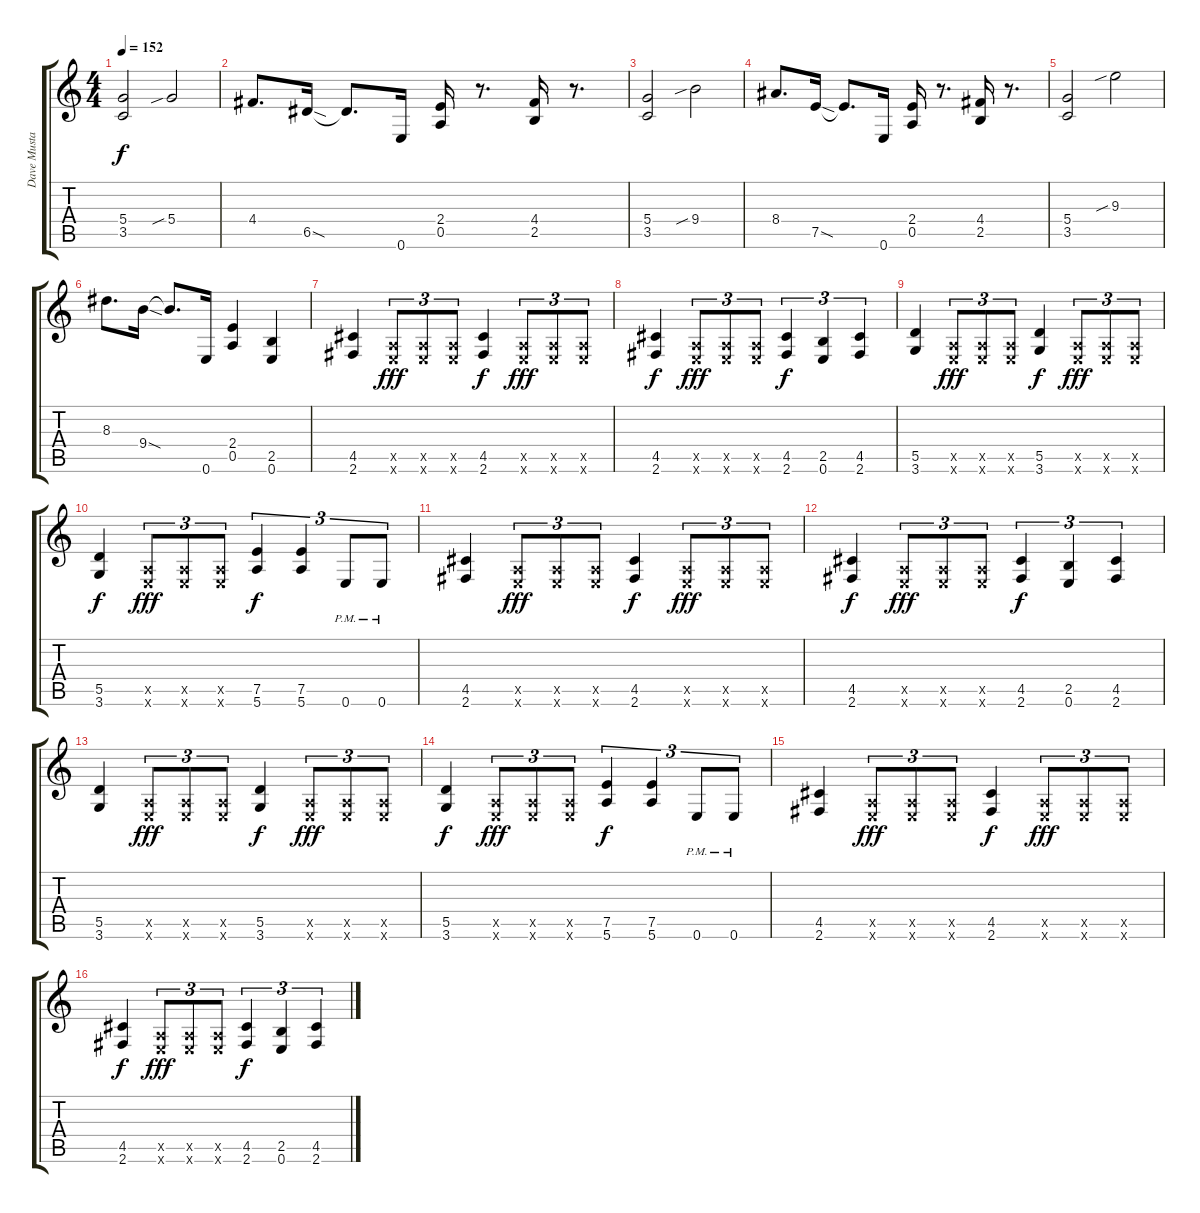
\track ("Dave Mustaine" "Dave Musta") {instrument distortionguitar}
\staff {score tabs}
\tuning (E4 B3 G3 D3 A2 E2) {hide}
\ts (4 4)
\tempo 152
\clef g2
\ks c
(5.4 3.5).2{dy f} 5.4{sib}.2 |
4.4.8{d} 6.5{sod}.16 6.5{t}.8{d} 0.6.16 (2.4 0.5).16 r.8{d} (4.4 2.5).16 r.8{d} |
(5.4 3.5).2 9.4{sib}.2 |
8.4.8{d} 7.5{sod}.16 7.5{t}.8{d} 0.6.16 (2.4 0.5).16 r.8{d} (4.4 2.5).16 r.8{d} |
(5.4 3.5).2 9.3{sib}.2 |
8.3.8{d} 9.4{sod}.16 9.4{t}.8{d} 0.6.16 (2.4 0.5).4 (2.5 0.6).4 |
(4.5 2.6).4 (0.5{x} 0.6{x}).8{tu (3 2) dy fff} (0.5{x} 0.6{x}).8{tu (3 2)} (0.5{x} 0.6{x}).8{tu (3 2)} (4.5 2.6).4{dy f} (0.5{x} 0.6{x}).8{tu (3 2) dy fff} (0.5{x} 0.6{x}).8{tu (3 2)} (0.5{x} 0.6{x}).8{tu (3 2)} |
(4.5 2.6).4{dy f} (0.5{x} 0.6{x}).8{tu (3 2) dy fff} (0.5{x} 0.6{x}).8{tu (3 2)} (0.5{x} 0.6{x}).8{tu (3 2)} (4.5 2.6).4{tu (3 2) dy f} (2.5 0.6).4{tu (3 2)} (4.5 2.6).4{tu (3 2)} |
(5.5 3.6).4 (0.5{x} 0.6{x}).8{tu (3 2) dy fff} (0.5{x} 0.6{x}).8{tu (3 2)} (0.5{x} 0.6{x}).8{tu (3 2)} (5.5 3.6).4{dy f} (0.5{x} 0.6{x}).8{tu (3 2) dy fff} (0.5{x} 0.6{x}).8{tu (3 2)} (0.5{x} 0.6{x}).8{tu (3 2)} |
(5.5 3.6).4{dy f} (0.5{x} 0.6{x}).8{tu (3 2) dy fff} (0.5{x} 0.6{x}).8{tu (3 2)} (0.5{x} 0.6{x}).8{tu (3 2)} (7.5 5.6).4{tu (3 2) dy f} (7.5 5.6).4{tu (3 2)} 0.6{pm}.8{tu (3 2)} 0.6{pm}.8{tu (3 2)} |
(4.5 2.6).4 (0.5{x} 0.6{x}).8{tu (3 2) dy fff} (0.5{x} 0.6{x}).8{tu (3 2)} (0.5{x} 0.6{x}).8{tu (3 2)} (4.5 2.6).4{dy f} (0.5{x} 0.6{x}).8{tu (3 2) dy fff} (0.5{x} 0.6{x}).8{tu (3 2)} (0.5{x} 0.6{x}).8{tu (3 2)} |
(4.5 2.6).4{dy f} (0.5{x} 0.6{x}).8{tu (3 2) dy fff} (0.5{x} 0.6{x}).8{tu (3 2)} (0.5{x} 0.6{x}).8{tu (3 2)} (4.5 2.6).4{tu (3 2) dy f} (2.5 0.6).4{tu (3 2)} (4.5 2.6).4{tu (3 2)} |
(5.5 3.6).4 (0.5{x} 0.6{x}).8{tu (3 2) dy fff} (0.5{x} 0.6{x}).8{tu (3 2)} (0.5{x} 0.6{x}).8{tu (3 2)} (5.5 3.6).4{dy f} (0.5{x} 0.6{x}).8{tu (3 2) dy fff} (0.5{x} 0.6{x}).8{tu (3 2)} (0.5{x} 0.6{x}).8{tu (3 2)} |
(5.5 3.6).4{dy f} (0.5{x} 0.6{x}).8{tu (3 2) dy fff} (0.5{x} 0.6{x}).8{tu (3 2)} (0.5{x} 0.6{x}).8{tu (3 2)} (7.5 5.6).4{tu (3 2) dy f} (7.5 5.6).4{tu (3 2)} 0.6{pm}.8{tu (3 2)} 0.6{pm}.8{tu (3 2)} |
(4.5 2.6).4 (0.5{x} 0.6{x}).8{tu (3 2) dy fff} (0.5{x} 0.6{x}).8{tu (3 2)} (0.5{x} 0.6{x}).8{tu (3 2)} (4.5 2.6).4{dy f} (0.5{x} 0.6{x}).8{tu (3 2) dy fff} (0.5{x} 0.6{x}).8{tu (3 2)} (0.5{x} 0.6{x}).8{tu (3 2)} |
(4.5 2.6).4{dy f} (0.5{x} 0.6{x}).8{tu (3 2) dy fff} (0.5{x} 0.6{x}).8{tu (3 2)} (0.5{x} 0.6{x}).8{tu (3 2)} (4.5 2.6).4{tu (3 2) dy f} (2.5 0.6).4{tu (3 2)} (4.5 2.6).4{tu (3 2)}
